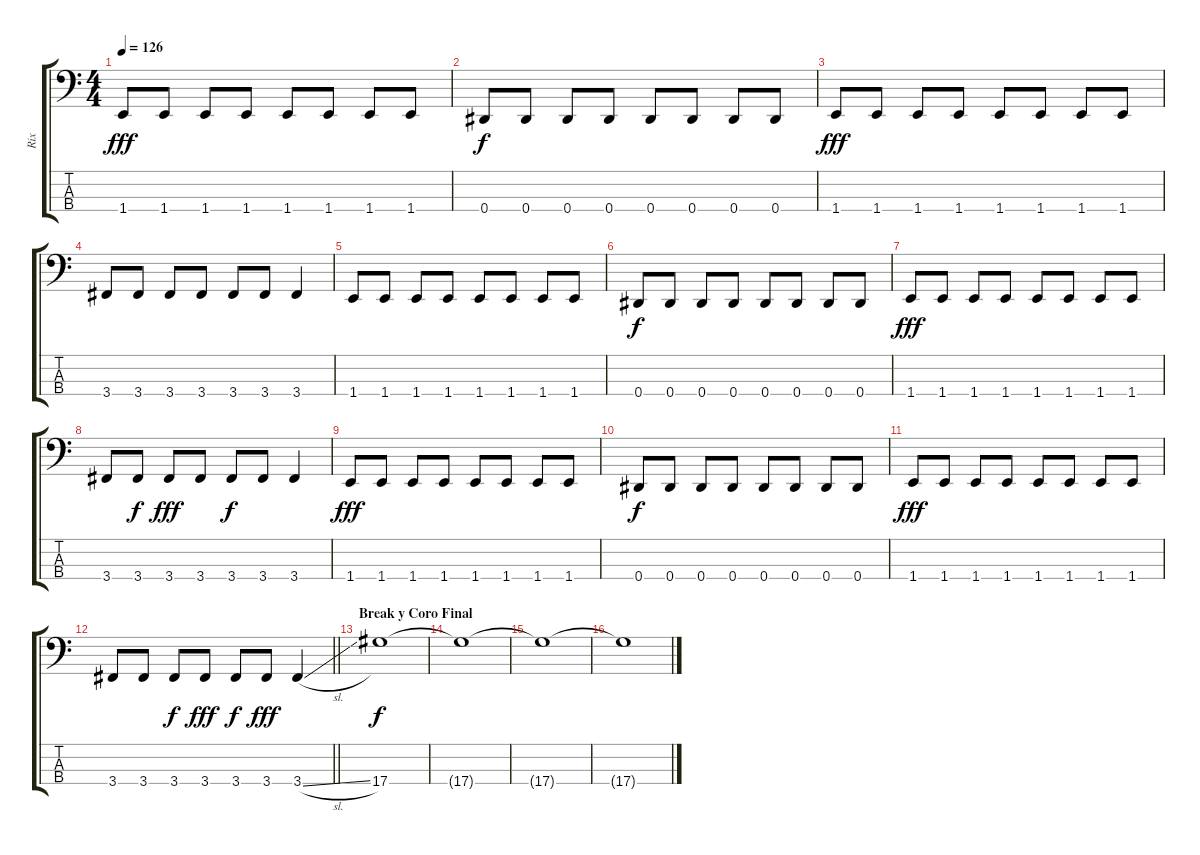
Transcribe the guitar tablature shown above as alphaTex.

\track ("Rix" "Rix") {instrument electricbasspick}
\staff {score tabs}
\tuning (Gb2 Db2 Ab1 Eb1) {hide}
\ts (4 4)
\tempo 126
\clef f4
\ks c
1.4.8{dy fff} 1.4.8 1.4.8 1.4.8 1.4.8 1.4.8 1.4.8 1.4.8 |
0.4.8{dy f} 0.4.8 0.4.8 0.4.8 0.4.8 0.4.8 0.4.8 0.4.8 |
1.4.8{dy fff} 1.4.8 1.4.8 1.4.8 1.4.8 1.4.8 1.4.8 1.4.8 |
3.4.8 3.4.8 3.4.8 3.4.8 3.4.8 3.4.8 3.4.4 |
1.4.8 1.4.8 1.4.8 1.4.8 1.4.8 1.4.8 1.4.8 1.4.8 |
0.4.8{dy f} 0.4.8 0.4.8 0.4.8 0.4.8 0.4.8 0.4.8 0.4.8 |
1.4.8{dy fff} 1.4.8 1.4.8 1.4.8 1.4.8 1.4.8 1.4.8 1.4.8 |
3.4.8 3.4.8{dy f} 3.4.8{dy fff} 3.4.8 3.4.8{dy f} 3.4.8 3.4.4 |
1.4.8{dy fff} 1.4.8 1.4.8 1.4.8 1.4.8 1.4.8 1.4.8 1.4.8 |
0.4.8{dy f} 0.4.8 0.4.8 0.4.8 0.4.8 0.4.8 0.4.8 0.4.8 |
1.4.8{dy fff} 1.4.8 1.4.8 1.4.8 1.4.8 1.4.8 1.4.8 1.4.8 |
\barLineRight lightlight
3.4.8 3.4.8 3.4.8{dy f} 3.4.8{dy fff} 3.4.8{dy f} 3.4.8{dy fff} 3.4{sl}.4 |
\section ("" "Break y Coro Final")
17.4.1{dy f volume 0} |
17.4{t}.1 |
17.4{t}.1 |
17.4{t}.1
